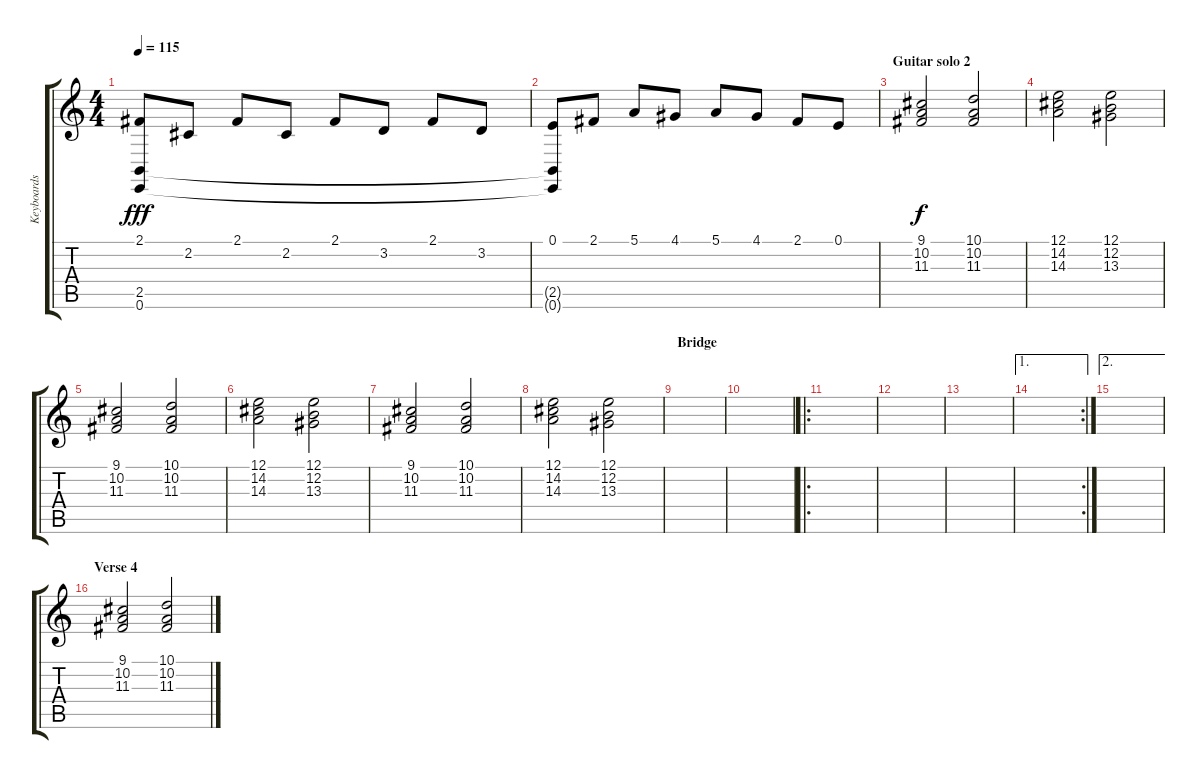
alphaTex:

\track ("Keyboards 4" "Keyboards ") {instrument stringensemble1}
\staff {score tabs}
\tuning (E4 B3 G3 D3 A2 E2) {hide}
\ts (4 4)
\tempo 115
\clef g2
\ks c
(2.1 2.5{t} 0.6{t}).8{dy fff} 2.2.8 2.1.8 2.2.8 2.1.8 3.2.8 2.1.8 3.2.8 |
(0.1 2.5{t} 0.6{t}).8 2.1.8 5.1.8 4.1.8 5.1.8 4.1.8 2.1.8 0.1.8 |
\section ("" "Guitar solo 2")
(9.1 10.2 11.3).2{dy f} (10.1 10.2 11.3).2 |
(12.1 14.2 14.3).2 (12.1 12.2 13.3).2 |
(9.1 10.2 11.3).2 (10.1 10.2 11.3).2 |
(12.1 14.2 14.3).2 (12.1 12.2 13.3).2 |
(9.1 10.2 11.3).2 (10.1 10.2 11.3).2 |
(12.1 14.2 14.3).2 (12.1 12.2 13.3).2 |
\section ("" "Bridge")
|
|
\ro
|
|
|
\ae 1
\rc 2
|
\ae 2
|
\section ("" "Verse 4")
(9.1 10.2 11.3).2 (10.1 10.2 11.3).2
